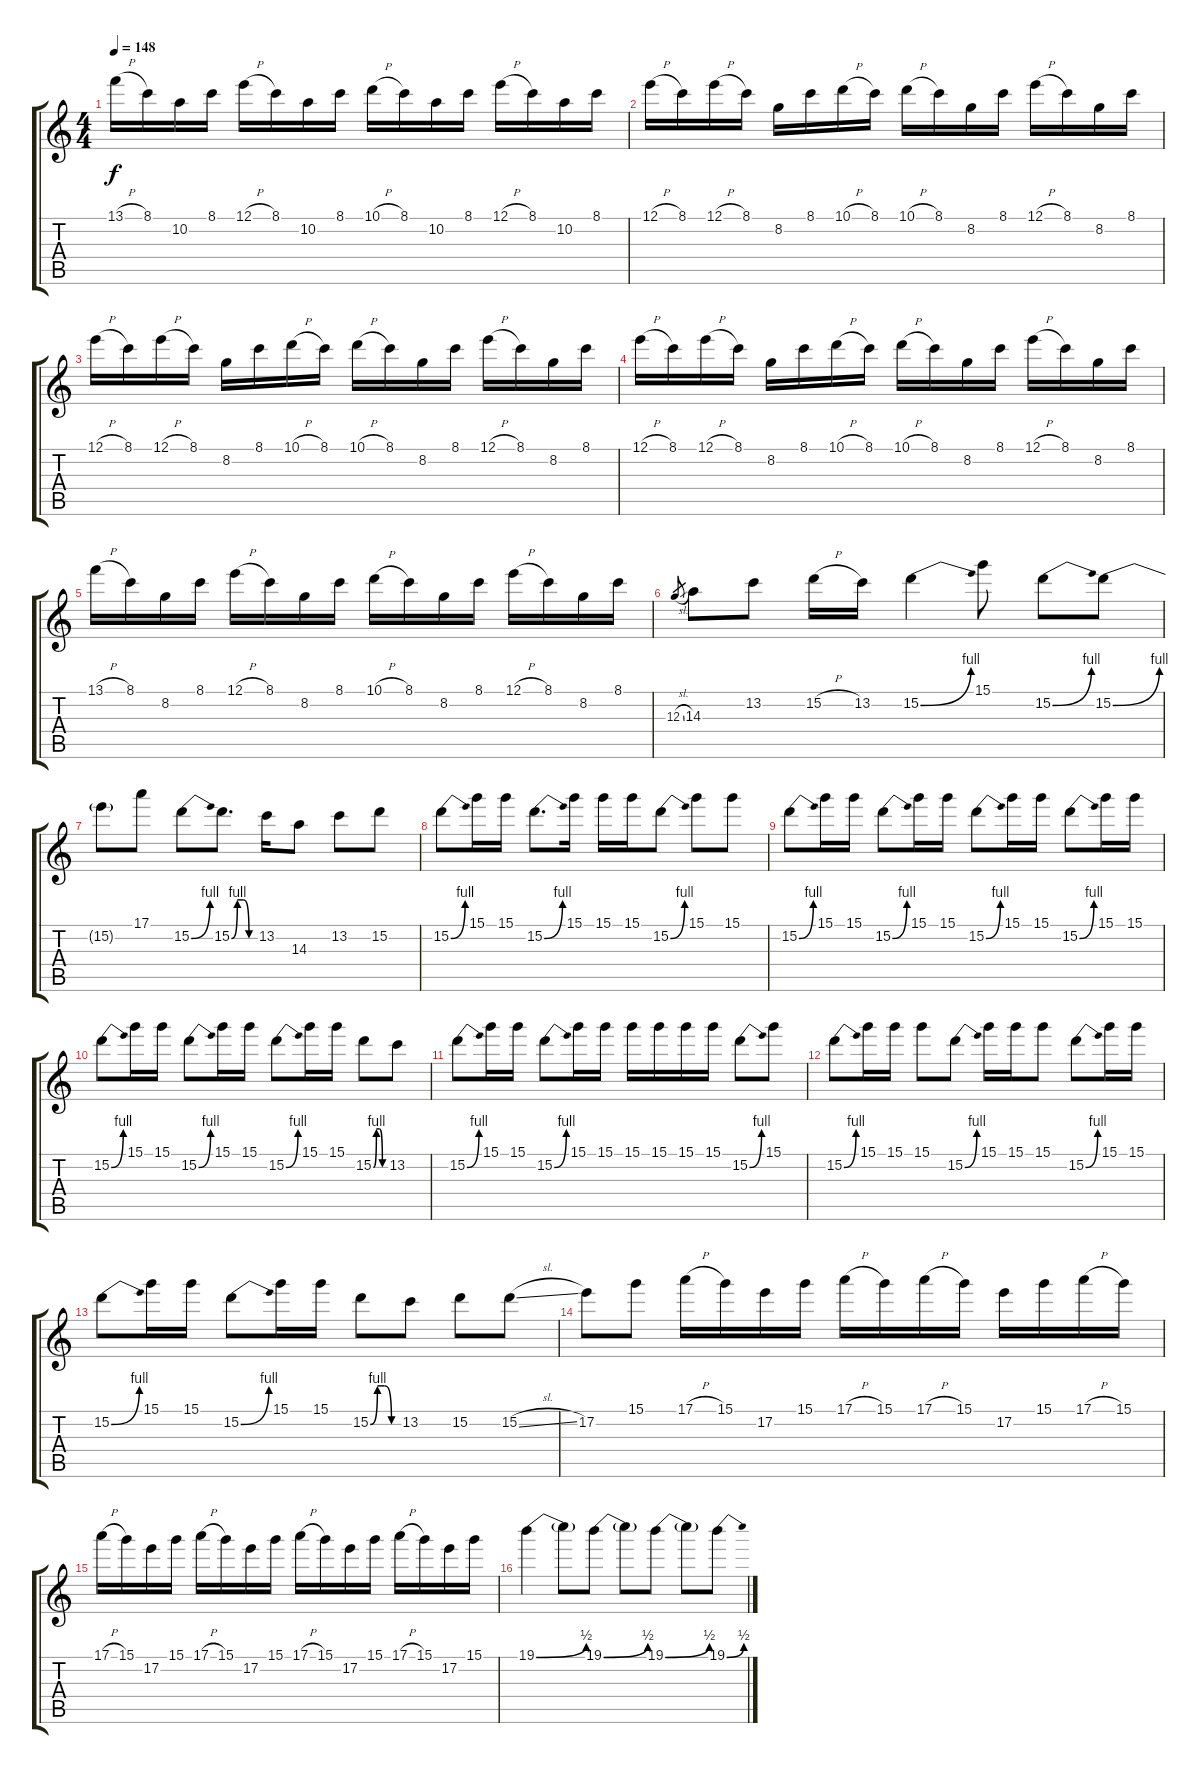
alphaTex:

\track "" {instrument distortionguitar}
\staff {score tabs}
\tuning (E4 B3 G3 D3 A2 E2) {hide}
\ts (4 4)
\tempo 148
\clef g2
\ks c
13.1{h}.16{dy f} 8.1.16 10.2.16 8.1.16 12.1{h}.16 8.1.16 10.2.16 8.1.16 10.1{h}.16 8.1.16 10.2.16 8.1.16 12.1{h}.16 8.1.16 10.2.16 8.1.16 |
12.1{h}.16 8.1.16 12.1{h}.16 8.1.16 8.2.16 8.1.16 10.1{h}.16 8.1.16 10.1{h}.16 8.1.16 8.2.16 8.1.16 12.1{h}.16 8.1.16 8.2.16 8.1.16 |
12.1{h}.16 8.1.16 12.1{h}.16 8.1.16 8.2.16 8.1.16 10.1{h}.16 8.1.16 10.1{h}.16 8.1.16 8.2.16 8.1.16 12.1{h}.16 8.1.16 8.2.16 8.1.16 |
12.1{h}.16 8.1.16 12.1{h}.16 8.1.16 8.2.16 8.1.16 10.1{h}.16 8.1.16 10.1{h}.16 8.1.16 8.2.16 8.1.16 12.1{h}.16 8.1.16 8.2.16 8.1.16 |
13.1{h}.16 8.1.16 8.2.16 8.1.16 12.1{h}.16 8.1.16 8.2.16 8.1.16 10.1{h}.16 8.1.16 8.2.16 8.1.16 12.1{h}.16 8.1.16 8.2.16 8.1.16 |
12.3{sl}.8{gr} 14.3.8 13.2.8 15.2{h}.16 13.2.16 15.2{be (bend 0 0 60 4)}.4 15.1.8 15.2{be (bend 0 0 60 4)}.8 15.2{be (bend 0 0 60 4)}.8 |
15.2{t}.8 17.1.8 15.2{be (bend 0 0 60 4)}.8 15.2{be (custom 0 0 15 4 30 4 45 0 60 0)}.8{d} 13.2.16 14.3.8 13.2.8 15.2.8 |
15.2{be (bend 0 0 60 4)}.8 15.1.16 15.1.16 15.2{be (bend 0 0 60 4)}.8{d} 15.1.16 15.1.16 15.1.16 15.2{be (bend 0 0 60 4)}.8 15.1.8 15.1.8 |
15.2{be (bend 0 0 60 4)}.8 15.1.16 15.1.16 15.2{be (bend 0 0 60 4)}.8 15.1.16 15.1.16 15.2{be (bend 0 0 60 4)}.8 15.1.16 15.1.16 15.2{be (bend 0 0 60 4)}.8 15.1.16 15.1.16 |
15.2{be (bend 0 0 60 4)}.8 15.1.16 15.1.16 15.2{be (bend 0 0 60 4)}.8 15.1.16 15.1.16 15.2{be (bend 0 0 60 4)}.8 15.1.16 15.1.16 15.2{be (custom 0 0 15 4 30 4 45 0 60 0)}.8 13.2.8 |
15.2{be (bend 0 0 60 4)}.8 15.1.16 15.1.16 15.2{be (bend 0 0 60 4)}.8 15.1.16 15.1.16 15.1.16 15.1.16 15.1.16 15.1.16 15.2{be (bend 0 0 60 4)}.8 15.1.8 |
15.2{be (bend 0 0 60 4)}.8 15.1.16 15.1.16 15.1.8 15.2{be (bend 0 0 60 4)}.8 15.1.16 15.1.16 15.1.8 15.2{be (bend 0 0 60 4)}.8 15.1.16 15.1.16 |
15.2{be (bend 0 0 60 4)}.8 15.1.16 15.1.16 15.2{be (bend 0 0 60 4)}.8 15.1.16 15.1.16 15.2{be (custom 0 0 15 4 30 4 45 0 60 0)}.8 13.2.8 15.2.8 15.2{sl}.8 |
17.2.8 15.1.8 17.1{h}.16 15.1.16 17.2.16 15.1.16 17.1{h}.16 15.1.16 17.1{h}.16 15.1.16 17.2.16 15.1.16 17.1{h}.16 15.1.16 |
17.1{h}.16 15.1.16 17.2.16 15.1.16 17.1{h}.16 15.1.16 17.2.16 15.1.16 17.1{h}.16 15.1.16 17.2.16 15.1.16 17.1{h}.16 15.1.16 17.2.16 15.1.16 |
19.1{be (bend 0 0 60 2)}.4 19.1{t}.8 19.1{be (bend 0 0 60 2)}.8 19.1{t}.8 19.1{be (bend 0 0 60 2)}.8 19.1{t}.8 19.1{be (bend 0 0 60 2)}.8
